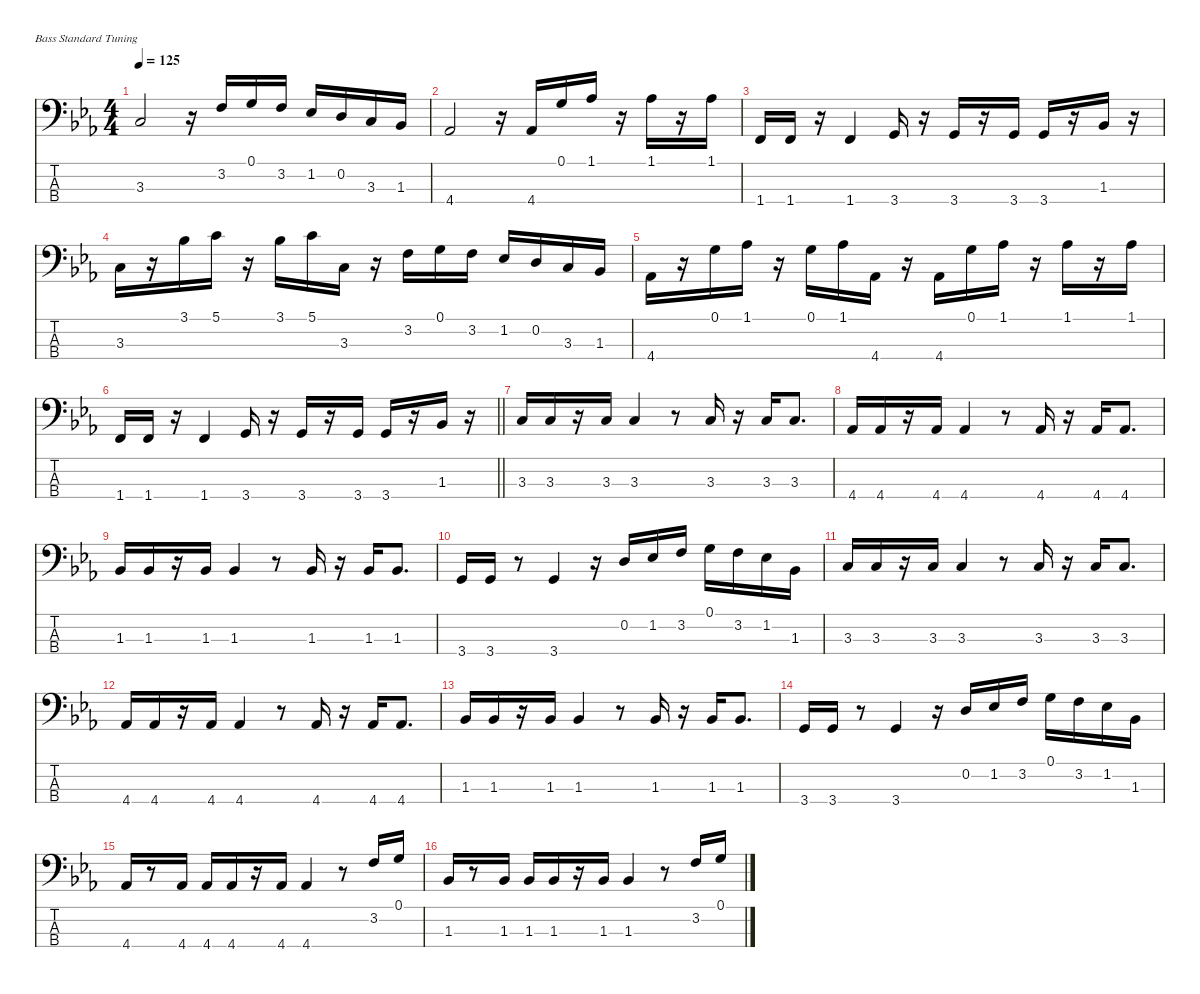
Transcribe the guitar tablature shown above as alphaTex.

\defaultSystemsLayout 4
\hideDynamics
\bracketExtendMode nobrackets
\singleTrackTrackNamePolicy hidden
\multiTrackTrackNamePolicy hidden
\firstSystemTrackNameMode fullname
\firstSystemTrackNameOrientation horizontal
\otherSystemsTrackNameOrientation horizontal
\track ("Basse" "el.bs.") {defaultSystemsLayout 4 instrument electricbasspick}
\staff {score tabs}
\tuning (G2 D2 A1 E1)
\ts (4 4)
\beaming (8 2 2 2 2)
\tempo 125
\clef f4
\ks eb
3.3{acc forcenatural}.2{dy f instrument electricbasspick beam Up} r.16{beam Up} 3.2{acc forcenatural}.16{beam Down} 0.1{acc forcenatural}.16{beam Down} 3.2{acc forcenatural}.16{beam Down} 1.2{acc b}.16{beam Up} 0.2{acc forcenatural}.16{beam Up} 3.3{acc forcenatural}.16{beam Up} 1.3{acc b}.16{beam Up} |
4.4{acc b}.2{beam Up} r.16{beam Up} 4.4{acc b}.16{beam Down} 0.1{acc forcenatural}.16{beam Down} 1.1{acc b}.16{beam Down} r.16{beam Down} 1.1{acc b}.16{beam Down} r.16{beam Down} 1.1{acc b}.16{beam Down} |
1.4{acc forcenatural}.16{beam Up} 1.4{acc forcenatural}.16{beam Up} r.16{beam Up} 1.4{acc forcenatural}.4{beam Up} 3.4{acc forcenatural}.16{beam Up} r.16{beam Up} 3.4{acc forcenatural}.16{beam Up} r.16{beam Up} 3.4{acc forcenatural}.16{beam Up} 3.4{acc forcenatural}.16{beam Up} r.16{beam Up} 1.3{acc b}.16{beam Up} r.16{beam Up} |
3.3{acc forcenatural}.16{beam Down} r.16{beam Down} 3.1{acc b}.16{beam Down} 5.1{acc forcenatural}.16{beam Down} r.16{beam Down} 3.1{acc b}.16{beam Down} 5.1{acc forcenatural}.16{beam Down} 3.3{acc forcenatural}.16{beam Down} r.16{beam Down} 3.2{acc forcenatural}.16{beam Down} 0.1{acc forcenatural}.16{beam Down} 3.2{acc forcenatural}.16{beam Down} 1.2{acc b}.16{beam Up} 0.2{acc forcenatural}.16{beam Up} 3.3{acc forcenatural}.16{beam Up} 1.3{acc b}.16{beam Up} |
4.4{acc b}.16{beam Down} r.16{beam Down} 0.1{acc forcenatural}.16{beam Down} 1.1{acc b}.16{beam Down} r.16{beam Down} 0.1{acc forcenatural}.16{beam Down} 1.1{acc b}.16{beam Down} 4.4{acc b}.16{beam Down} r.16{beam Down} 4.4{acc b}.16{beam Down} 0.1{acc forcenatural}.16{beam Down} 1.1{acc b}.16{beam Down} r.16{beam Down} 1.1{acc b}.16{beam Down} r.16{beam Down} 1.1{acc b}.16{beam Down} |
\barLineRight lightlight
1.4{acc forcenatural}.16{beam Up} 1.4{acc forcenatural}.16{beam Up} r.16{beam Up} 1.4{acc forcenatural}.4{beam Up} 3.4{acc forcenatural}.16{beam Up} r.16{beam Up} 3.4{acc forcenatural}.16{beam Up} r.16{beam Up} 3.4{acc forcenatural}.16{beam Up} 3.4{acc forcenatural}.16{beam Up} r.16{beam Up} 1.3{acc b}.16{beam Up} r.16{beam Up} |
3.3{acc forcenatural}.16{beam Up} 3.3{acc forcenatural}.16{beam Up} r.16{beam Up} 3.3{acc forcenatural}.16{beam Up} 3.3{acc forcenatural}.4{beam Up} r.8{beam Up} 3.3{acc forcenatural}.16{beam Up} r.16{beam Up} 3.3{acc forcenatural}.16{beam Up} 3.3{acc forcenatural}.8{d beam Up} |
4.4{acc b}.16{beam Up} 4.4{acc b}.16{beam Up} r.16{beam Up} 4.4{acc b}.16{beam Up} 4.4{acc b}.4{beam Up} r.8{beam Up} 4.4{acc b}.16{beam Up} r.16{beam Up} 4.4{acc b}.16{beam Up} 4.4{acc b}.8{d beam Up} |
1.3{acc b}.16{beam Up} 1.3{acc b}.16{beam Up} r.16{beam Up} 1.3{acc b}.16{beam Up} 1.3{acc b}.4{beam Up} r.8{beam Up} 1.3{acc b}.16{beam Up} r.16{beam Up} 1.3{acc b}.16{beam Up} 1.3{acc b}.8{d beam Up} |
3.4{acc forcenatural}.16{beam Up} 3.4{acc forcenatural}.16{beam Up} r.8{beam Up} 3.4{acc forcenatural}.4{beam Up} r.16{beam Up} 0.2{acc forcenatural}.16{beam Down} 1.2{acc b}.16{beam Down} 3.2{acc forcenatural}.16{beam Down} 0.1{acc forcenatural}.16{beam Down} 3.2{acc forcenatural}.16{beam Down} 1.2{acc b}.16{beam Down} 1.3{acc b}.16{beam Down} |
3.3{acc forcenatural}.16{beam Up} 3.3{acc forcenatural}.16{beam Up} r.16{beam Up} 3.3{acc forcenatural}.16{beam Up} 3.3{acc forcenatural}.4{beam Up} r.8{beam Up} 3.3{acc forcenatural}.16{beam Up} r.16{beam Up} 3.3{acc forcenatural}.16{beam Up} 3.3{acc forcenatural}.8{d beam Up} |
4.4{acc b}.16{beam Up} 4.4{acc b}.16{beam Up} r.16{beam Up} 4.4{acc b}.16{beam Up} 4.4{acc b}.4{beam Up} r.8{beam Up} 4.4{acc b}.16{beam Up} r.16{beam Up} 4.4{acc b}.16{beam Up} 4.4{acc b}.8{d beam Up} |
1.3{acc b}.16{beam Up} 1.3{acc b}.16{beam Up} r.16{beam Up} 1.3{acc b}.16{beam Up} 1.3{acc b}.4{beam Up} r.8{beam Up} 1.3{acc b}.16{beam Up} r.16{beam Up} 1.3{acc b}.16{beam Up} 1.3{acc b}.8{d beam Up} |
3.4{acc forcenatural}.16{beam Up} 3.4{acc forcenatural}.16{beam Up} r.8{beam Up} 3.4{acc forcenatural}.4{beam Up} r.16{beam Up} 0.2{acc forcenatural}.16{beam Down} 1.2{acc b}.16{beam Down} 3.2{acc forcenatural}.16{beam Down} 0.1{acc forcenatural}.16{beam Down} 3.2{acc forcenatural}.16{beam Down} 1.2{acc b}.16{beam Down} 1.3{acc b}.16{beam Down} |
4.4{acc b}.16{beam Up} r.8{beam Up} 4.4{acc b}.16{beam Up} 4.4{acc b}.16{beam Up} 4.4{acc b}.16{beam Up} r.16{beam Up} 4.4{acc b}.16{beam Up} 4.4{acc b}.4{beam Up} r.8{beam Up} 3.2{acc forcenatural}.16{beam Down} 0.1{acc forcenatural}.16{beam Down} |
1.3{acc b}.16{beam Up} r.8{beam Up} 1.3{acc b}.16{beam Up} 1.3{acc b}.16{beam Up} 1.3{acc b}.16{beam Up} r.16{beam Up} 1.3{acc b}.16{beam Up} 1.3{acc b}.4{beam Up} r.8{beam Up} 3.2{acc forcenatural}.16{beam Down} 0.1{acc forcenatural}.16{beam Down}
